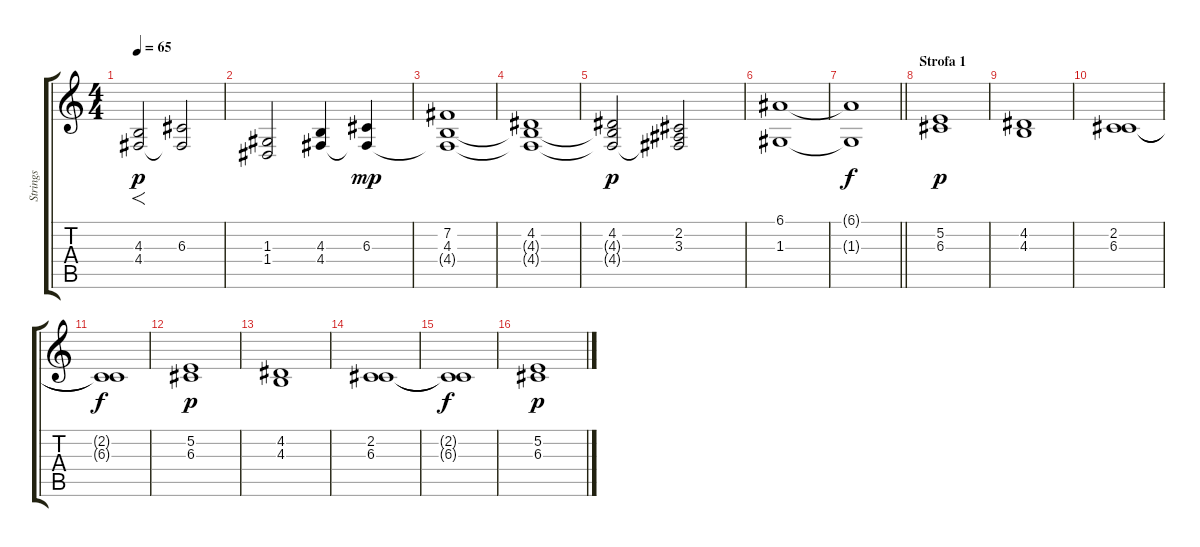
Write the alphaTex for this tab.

\track ("Strings" "Strings") {instrument stringensemble1}
\staff {score tabs}
\tuning (E4 B3 G3 D3 A2 E2) {hide}
\ts (4 4)
\tempo 65
\clef g2
\ks c
(4.3 4.4).2{f dy p} (6.3 4.4{t}).2 |
(1.3 1.4).2 (4.3 4.4).4 (6.3 4.4{t}).4{dy mp} |
(7.2 4.3 4.4{t}).1 |
(4.2 4.3{t} 4.4{t}).1 |
(4.2 4.3{t} 4.4{t}).2{dy p} (2.2 3.3 4.4{t}).2 |
(6.1 1.3).1 |
\barLineRight lightlight
(6.1{t} 1.3{t}).1{dy f} |
\section ("" "Strofa 1")
(5.2 6.3).1{dy p} |
(4.2 4.3).1 |
(2.2 6.3).1 |
(2.2{t} 6.3{t}).1{dy f} |
(5.2 6.3).1{dy p} |
(4.2 4.3).1 |
(2.2 6.3).1 |
(2.2{t} 6.3{t}).1{dy f} |
(5.2 6.3).1{dy p}
